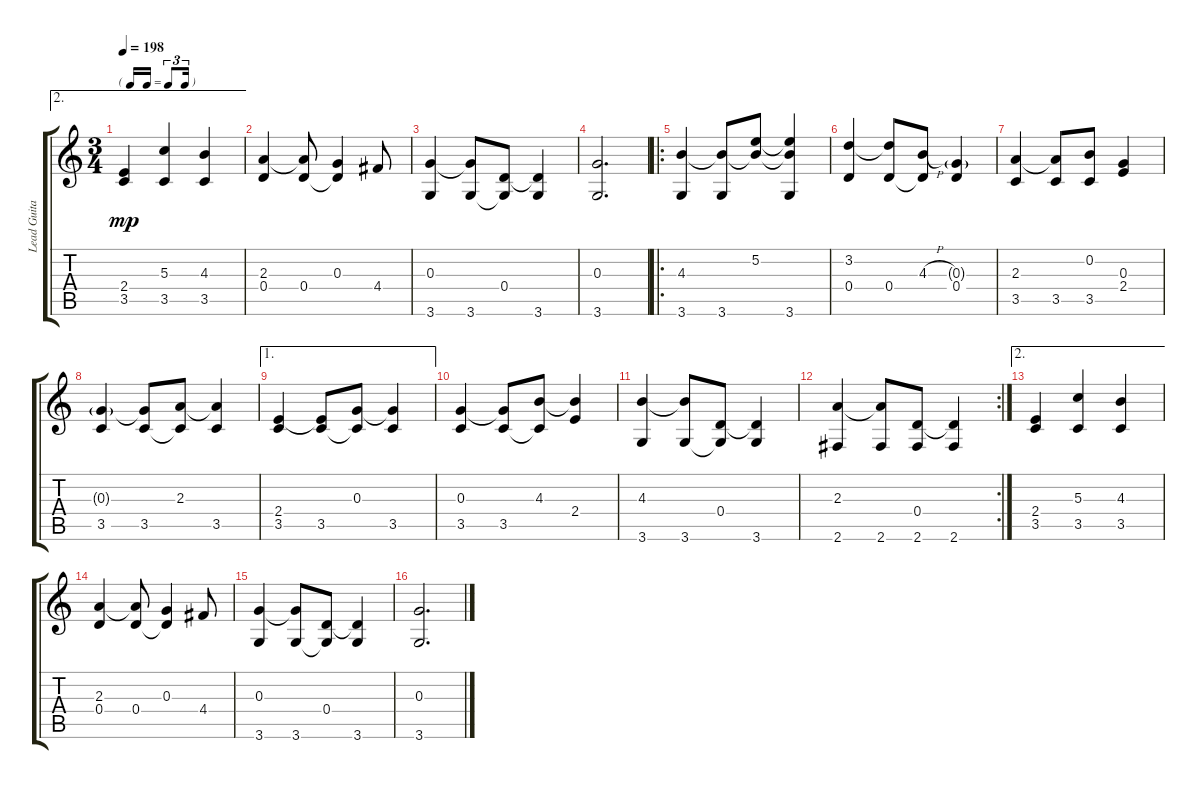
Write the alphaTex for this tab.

\track ("Lead Guitar" "Lead Guita") {instrument acousticguitarsteel}
\staff {score tabs}
\tuning (E4 B3 G3 D3 A2 E2) {hide}
\ae 2
\ts (3 4)
\tf triplet16th
\tempo 198
\clef g2
\ks c
(2.4 3.5).4{dy mp} (5.3 3.5).4 (4.3 3.5).4 |
(2.3 0.4).4 (2.3{t} 0.4).8 (0.3 0.4{t}).4 4.4.8 |
(0.3 3.6).4 (0.3{t} 3.6).8 (0.4 3.6{t}).8 (0.4{t} 3.6).4 |
(0.3 3.6).2{d} |
\ro
(4.3 3.6).4 (4.3{t} 3.6).8 (5.2 4.3{t}).8 (5.2{t} 4.3{t} 3.6).4 |
(3.2 0.4).4 (3.2{t} 0.4).8 (4.3{h} 0.4{t}).8 (0.3{g} 0.4).4 |
(2.3 3.5).4 (2.3{t} 3.5).8 (0.2 3.5).8 (0.3 2.4).4 |
(0.3{g} 3.5).4 (0.3{t} 3.5).8 (2.3 3.5{t}).8 (2.3{t} 3.5).4 |
\ae 1
(2.4 3.5).4 (2.4{t} 3.5).8 (0.3 3.5{t}).8 (0.3{t} 3.5).4 |
(0.3 3.5).4 (0.3{t} 3.5).8 (4.3 3.5{t}).8 (4.3{t} 2.4).4 |
(4.3 3.6).4 (4.3{t} 3.6).8 (0.4 3.6{t}).8 (0.4{t} 3.6).4 |
\rc 2
(2.3 2.6).4 (2.3{t} 2.6).8 (0.4 2.6).8 (0.4{t} 2.6).4 |
\ae 2
(2.4 3.5).4 (5.3 3.5).4 (4.3 3.5).4 |
(2.3 0.4).4 (2.3{t} 0.4).8 (0.3 0.4{t}).4 4.4.8 |
(0.3 3.6).4 (0.3{t} 3.6).8 (0.4 3.6{t}).8 (0.4{t} 3.6).4 |
(0.3 3.6).2{d}
